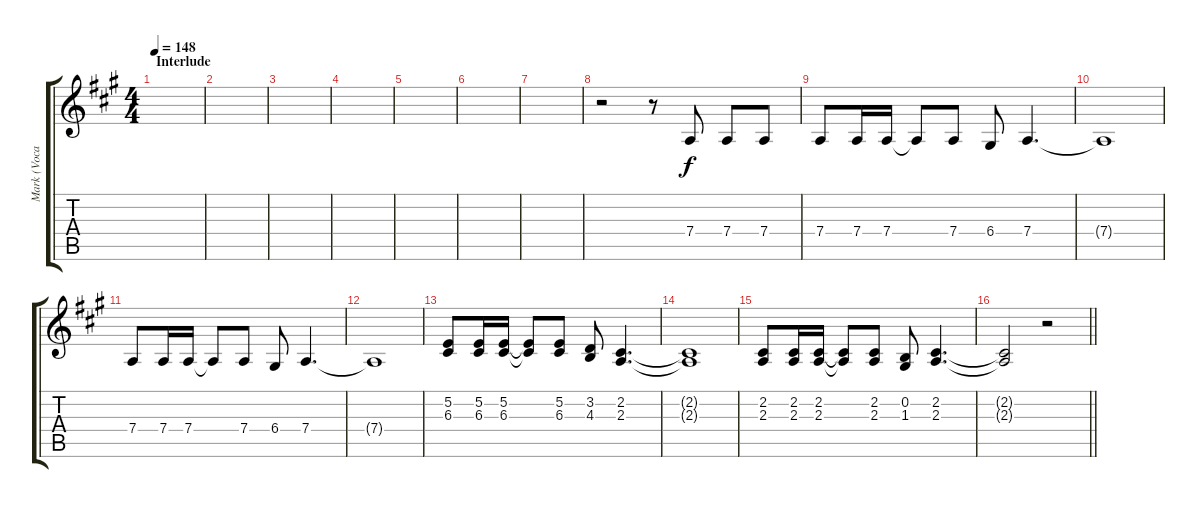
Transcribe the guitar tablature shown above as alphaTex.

\track ("Mark (Vocal)" "Mark (Voca") {instrument lead2sawtooth}
\staff {score tabs}
\tuning (E4 B3 G3 D3 A2 E2) {hide}
\ts (4 4)
\section ("" "Interlude")
\tempo 148
\clef g2
\ks a
|
|
|
|
|
|
|
r.2 r.8 7.4.8 7.4.8 7.4.8 |
7.4.8 7.4.16 7.4.16 7.4{t}.8 7.4.8 6.4.8 7.4.4{d} |
7.4{t}.1 |
7.4.8 7.4.16 7.4.16 7.4{t}.8 7.4.8 6.4.8 7.4.4{d} |
7.4{t}.1 |
(5.2 6.3).8 (5.2 6.3).16 (5.2 6.3).16 (5.2{t} 6.3{t}).8 (5.2 6.3).8 (3.2 4.3).8 (2.2 2.3).4{d} |
(2.2{t} 2.3{t}).1 |
(2.2 2.3).8 (2.2 2.3).16 (2.2 2.3).16 (2.2{t} 2.3{t}).8 (2.2 2.3).8 (0.2 1.3).8 (2.2 2.3).4{d} |
\barLineRight lightlight
(2.2{t} 2.3{t}).2 r.2
